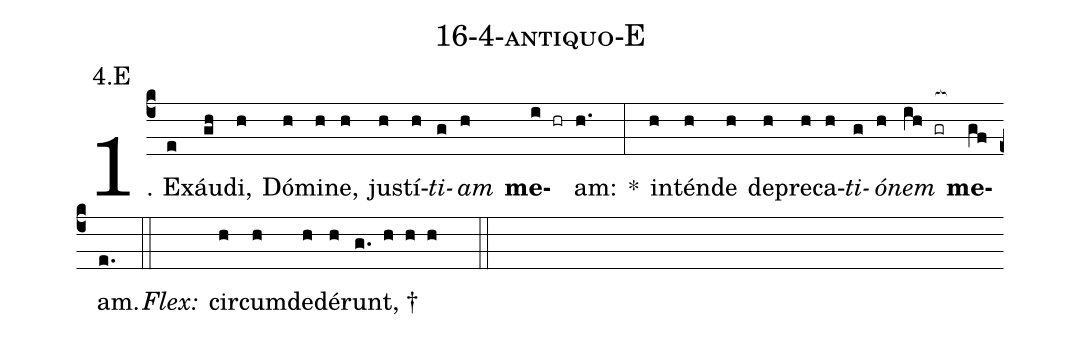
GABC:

name: 16-4-antiquo-E;
annotation: 4.E;
%%
(c4)1. Ex(e)áu(gh)di,(h) Dó(h)mi(h)ne,(h) jus(h)tí(h)<i>ti</i>(g)<i>am</i>(h) <b>me</b>(i hr)am:(h.) *(:) in(h)tén(h)de(h) de(h)pre(h)ca(h)<i>ti</i>(g)<i>ó</i>(h)<i>nem</i>(ih gr[ocb:1{]) <b>me</b>(gf[ocb:0}])am.(e.) (::)
<i>Flex:</i>()  cir(h)cum(h)de(h)dé(h)runt, †(g. h h h  ::)
